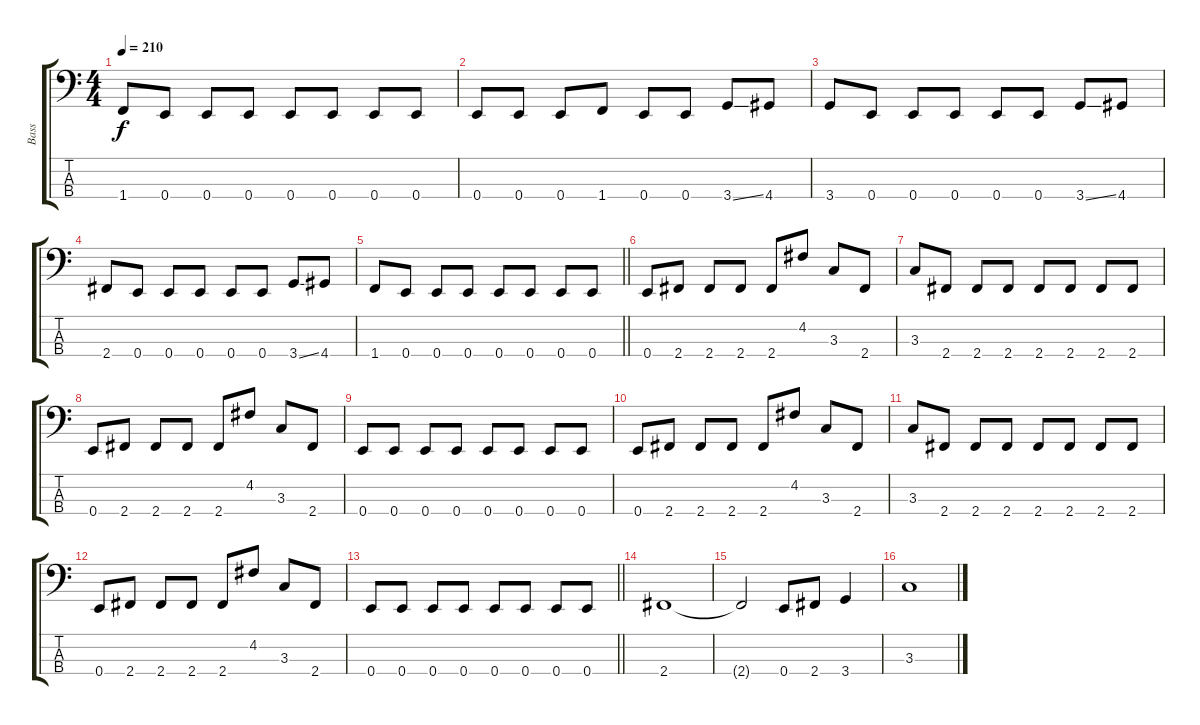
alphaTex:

\track ("Bass" "Bass") {instrument electricbasspick}
\staff {score tabs}
\tuning (G2 D2 A1 E1) {hide}
\ts (4 4)
\tempo 210
\clef f4
\ks c
1.4.8{dy f} 0.4.8 0.4.8 0.4.8 0.4.8 0.4.8 0.4.8 0.4.8 |
0.4.8 0.4.8 0.4.8 1.4.8 0.4.8 0.4.8 3.4{ss}.8 4.4.8 |
3.4.8 0.4.8 0.4.8 0.4.8 0.4.8 0.4.8 3.4{ss}.8 4.4.8 |
2.4.8 0.4.8 0.4.8 0.4.8 0.4.8 0.4.8 3.4{ss}.8 4.4.8 |
\barLineRight lightlight
1.4.8 0.4.8 0.4.8 0.4.8 0.4.8 0.4.8 0.4.8 0.4.8 |
0.4.8 2.4.8 2.4.8 2.4.8 2.4.8 4.2.8 3.3.8 2.4.8 |
3.3.8 2.4.8 2.4.8 2.4.8 2.4.8 2.4.8 2.4.8 2.4.8 |
0.4.8 2.4.8 2.4.8 2.4.8 2.4.8 4.2.8 3.3.8 2.4.8 |
0.4.8 0.4.8 0.4.8 0.4.8 0.4.8 0.4.8 0.4.8 0.4.8 |
0.4.8 2.4.8 2.4.8 2.4.8 2.4.8 4.2.8 3.3.8 2.4.8 |
3.3.8 2.4.8 2.4.8 2.4.8 2.4.8 2.4.8 2.4.8 2.4.8 |
0.4.8 2.4.8 2.4.8 2.4.8 2.4.8 4.2.8 3.3.8 2.4.8 |
\barLineRight lightlight
0.4.8 0.4.8 0.4.8 0.4.8 0.4.8 0.4.8 0.4.8 0.4.8 |
2.4.1 |
2.4{t}.2 0.4.8 2.4.8 3.4.4 |
3.3.1
